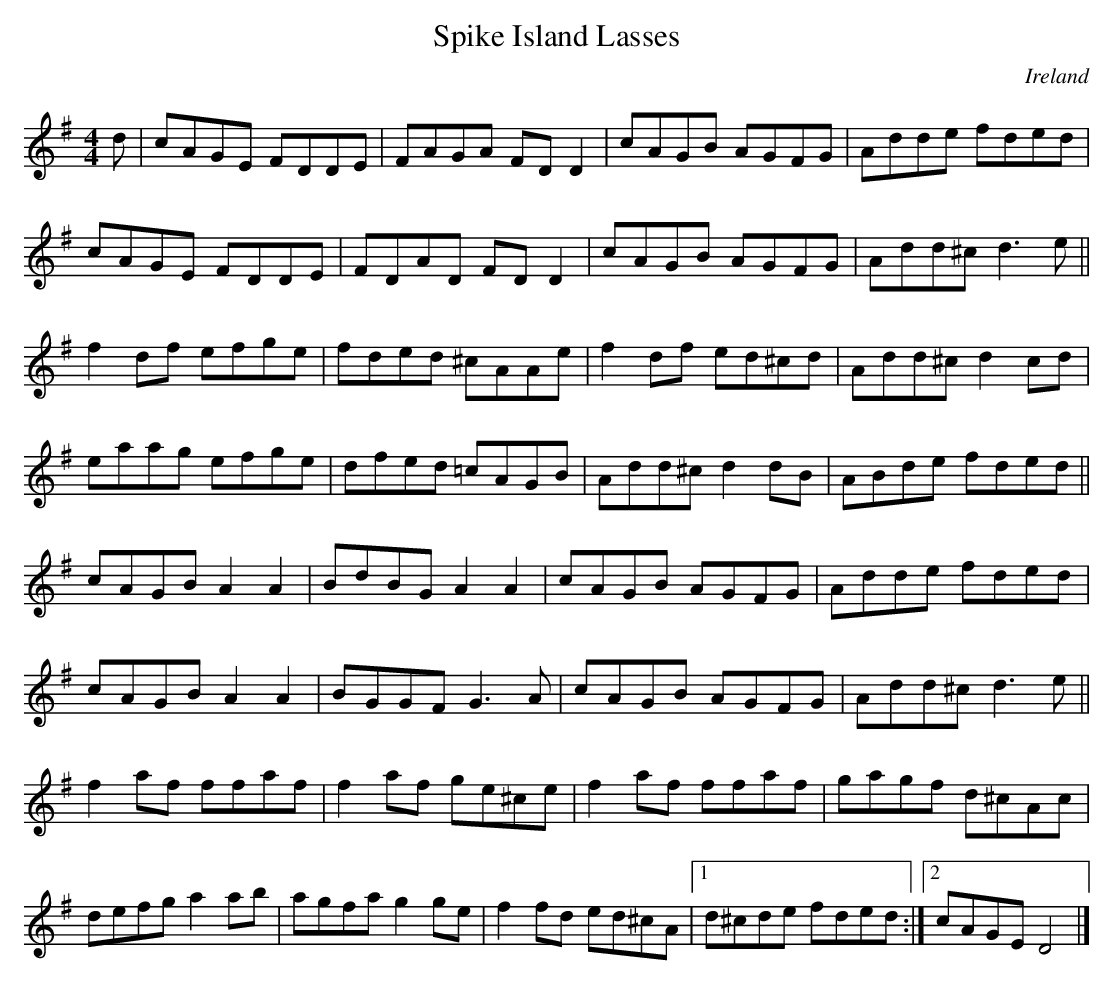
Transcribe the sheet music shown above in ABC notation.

X:1
T:Spike Island Lasses
O:Ireland
M:4/4
K:DMix
d|\
cAGE FDDE| FAGA FDD2| cAGB AGFG| Adde fded|
cAGE FDDE| FDAD FDD2| cAGB AGFG| Add^c d3 e||
f2df efge| fded ^cAAe| f2df ed^cd| Add^c d2cd|
eaag efge| dfed =cAGB| Add^c d2dB| ABde fded||
cAGB A2A2| BdBG A2A2| cAGB AGFG| Adde fded|
cAGB A2A2| BGGF G3A| cAGB AGFG| Add^c d3e||
f2af ffaf| f2af ge^ce| f2af ffaf| gagf d^cAc|
defg a2ab| agfa g2ge| f2fd ed^cA|1 d^cde fded :|2 cAGE D4|]
